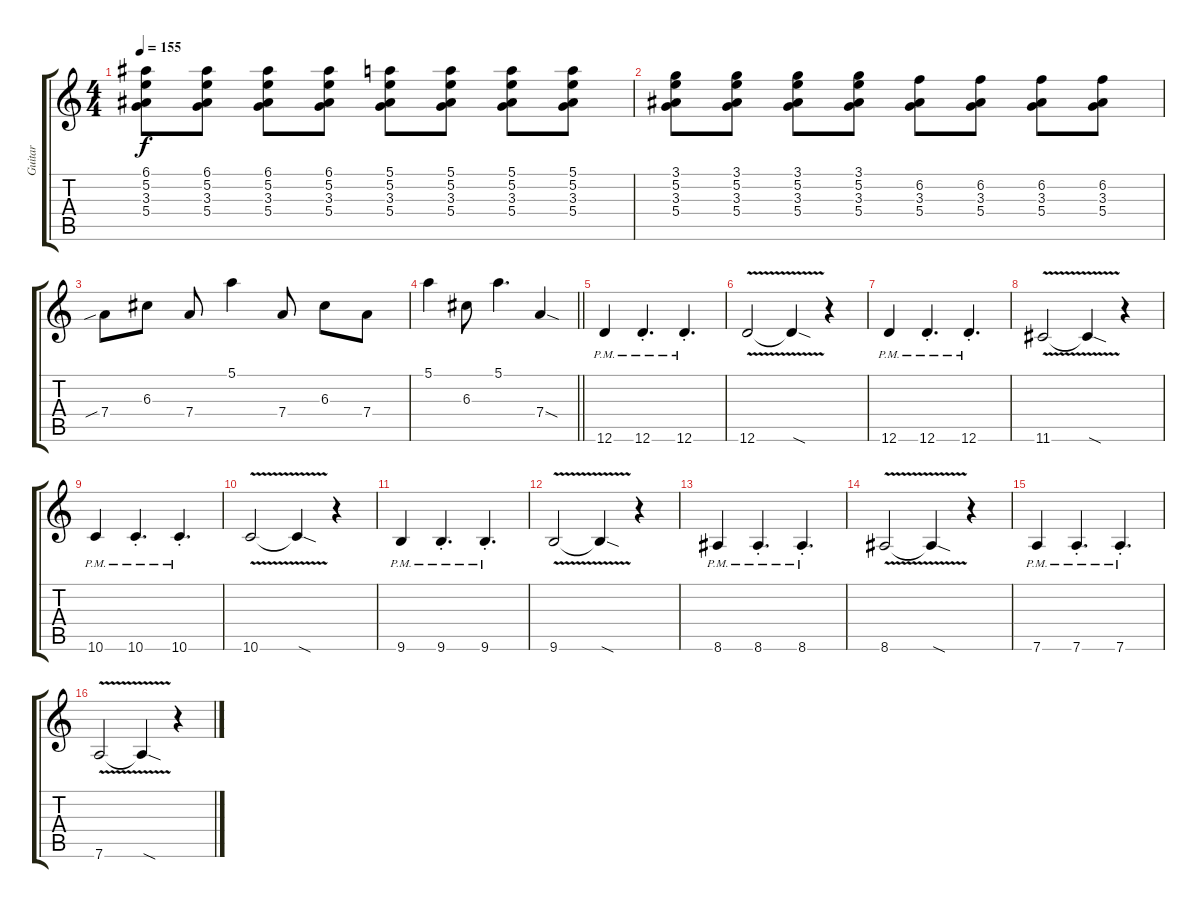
\track ("Guitar" "Guitar") {instrument distortionguitar}
\staff {score tabs}
\tuning (E4 B3 G3 D3 A2 D2) {hide}
\ts (4 4)
\tempo 155
\clef g2
\ks c
(6.1 5.2 3.3 5.4).8{dy f} (6.1 5.2 3.3 5.4).8 (6.1 5.2 3.3 5.4).8 (6.1 5.2 3.3 5.4).8 (5.1 5.2 3.3 5.4).8 (5.1 5.2 3.3 5.4).8 (5.1 5.2 3.3 5.4).8 (5.1 5.2 3.3 5.4).8 |
(3.1 5.2 3.3 5.4).8 (3.1 5.2 3.3 5.4).8 (3.1 5.2 3.3 5.4).8 (3.1 5.2 3.3 5.4).8 (6.2 3.3 5.4).8 (6.2 3.3 5.4).8 (6.2 3.3 5.4).8 (6.2 3.3 5.4).8 |
7.4{sib}.8 6.3.8 7.4.8 5.1.4 7.4.8 6.3.8 7.4.8 |
\barLineRight lightlight
5.1.4 6.3.8 5.1.4{d} 7.4{sod}.4 |
\section ("" "")
12.6{pm}.4{volume 12} 12.6{pm st}.4{d} 12.6{pm st}.4{d} |
12.6{v}.2 12.6{sod t}.4 r.4 |
12.6{pm}.4 12.6{pm st}.4{d} 12.6{pm st}.4{d} |
11.6{v}.2 11.6{sod t}.4 r.4 |
10.6{pm}.4 10.6{pm st}.4{d} 10.6{pm st}.4{d} |
10.6{v}.2 10.6{sod t}.4 r.4 |
9.6{pm}.4 9.6{pm st}.4{d} 9.6{pm st}.4{d} |
9.6{v}.2 9.6{sod t}.4 r.4 |
8.6{pm}.4 8.6{pm st}.4{d} 8.6{pm st}.4{d} |
8.6{v}.2 8.6{sod t}.4 r.4 |
7.6{pm}.4 7.6{pm st}.4{d} 7.6{pm st}.4{d} |
7.6{v}.2 7.6{sod t}.4 r.4
